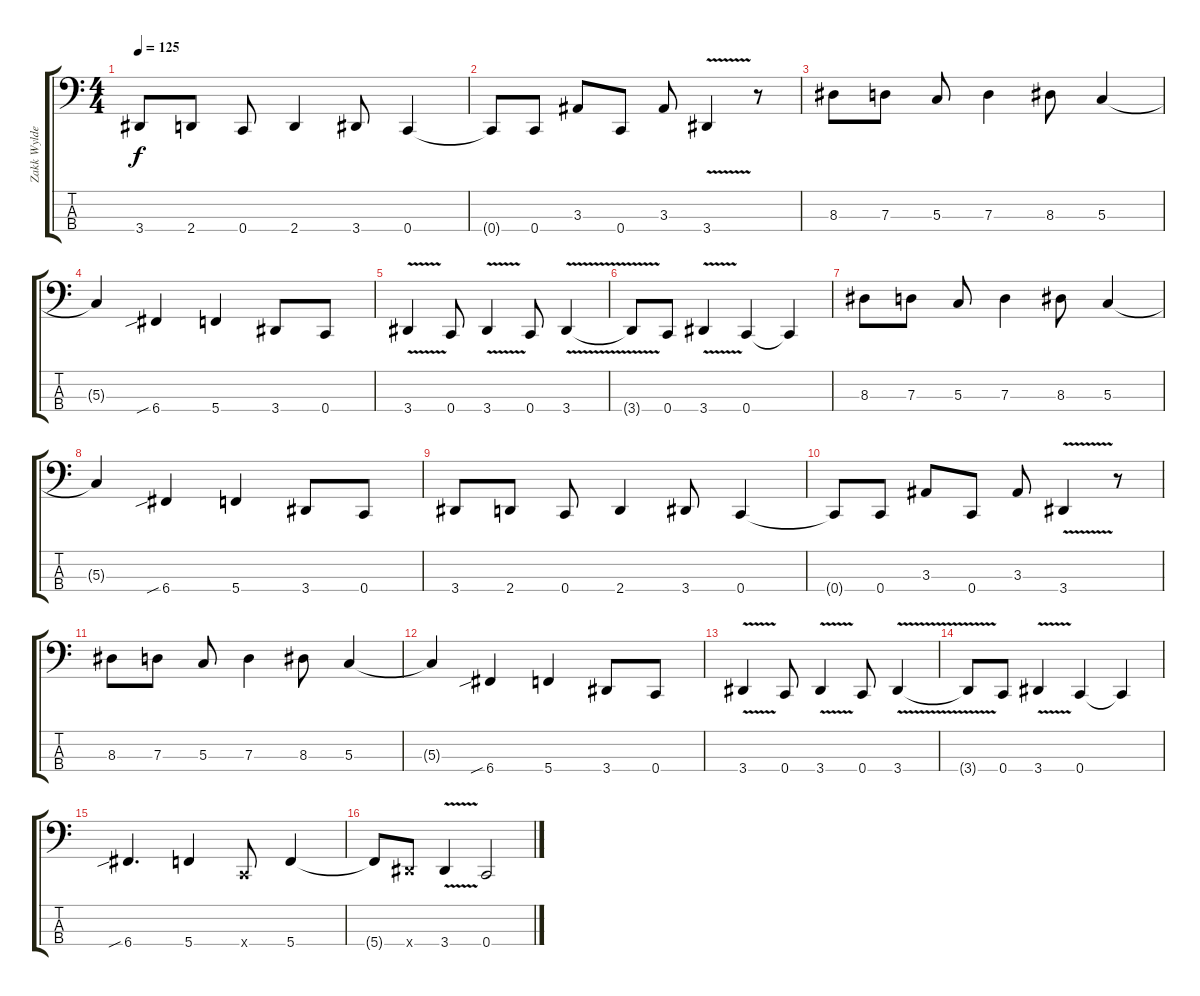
\track ("Zakk Wylde (Bass)" "Zakk Wylde") {instrument electricbassfinger}
\staff {score tabs}
\tuning (F2 C2 G1 C1) {hide}
\ts (4 4)
\tempo 125
\clef f4
\ks c
3.4.8{dy f} 2.4.8 0.4.8 2.4.4 3.4.8 0.4.4 |
0.4{t}.8 0.4.8 3.3.8 0.4.8 3.3.8 3.4{v}.4 r.8 |
8.3.8 7.3.8 5.3.8 7.3.4 8.3.8 5.3.4 |
5.3{t}.4 6.4{sib}.4 5.4.4 3.4.8 0.4.8 |
3.4{v}.4 0.4.8 3.4{v}.4 0.4.8 3.4{v}.4 |
3.4{t}.8 0.4.8 3.4{v}.4 0.4.4 0.4{t}.4 |
8.3.8 7.3.8 5.3.8 7.3.4 8.3.8 5.3.4 |
5.3{t}.4 6.4{sib}.4 5.4.4 3.4.8 0.4.8 |
3.4.8 2.4.8 0.4.8 2.4.4 3.4.8 0.4.4 |
0.4{t}.8 0.4.8 3.3.8 0.4.8 3.3.8 3.4{v}.4 r.8 |
8.3.8 7.3.8 5.3.8 7.3.4 8.3.8 5.3.4 |
5.3{t}.4 6.4{sib}.4 5.4.4 3.4.8 0.4.8 |
3.4{v}.4 0.4.8 3.4{v}.4 0.4.8 3.4{v}.4 |
3.4{t}.8 0.4.8 3.4{v}.4 0.4.4 0.4{t}.4 |
6.4{sib}.4{d} 5.4.4 0.4{x}.8 5.4.4 |
5.4{t}.8 3.4{x}.8 3.4{v}.4 0.4.2
